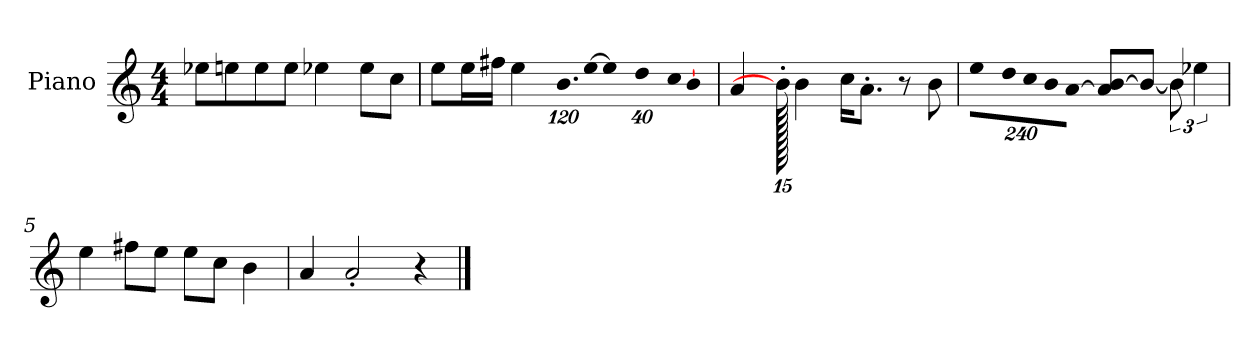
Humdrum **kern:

**kern
*part1
*staff1
*I"Piano
*I'P-no
*clefG2
*k[]
*M4/4
*MM90
=1
8ee-X\L
8een\
8ee\
8ee\J
4ee-X\
8ee-\L
8cc\J
=2
8ee\L
16ee\L
16ff#X\JJ
4ee\
*Xbrackettup
!LO:N:vis=16.
960%103b\LL
!LO:N:vis=32
[640%23ee\JK
!LO:N:vis=8
960%137ee\]
!LO:N:vis=16
1920%137dd\L
!LO:N:vis=32
640%23cc\K
[384%41b\J
=3
4a/
1920b'\]
4b\
16cc\KL
8.a'\J
8r
8b\
=4
!LO:N:vis=8
960%137ee\L
!LO:N:vis=16
1920%137dd\L
!LO:N:vis=16
1920%137cc\
!LO:N:vis=16
1920%137b\J
!LO:N:vis=8
[960%137a\J
8a/] [8b/L
8b/J_
*brackettup
12b\]
6ee-X\
!!LO:LB:g=z
=5
4ee\
8ff#X\L
8ee\J
8ee\L
8cc\J
4b\
=6
4a/
2a'/
4r
==
*-
